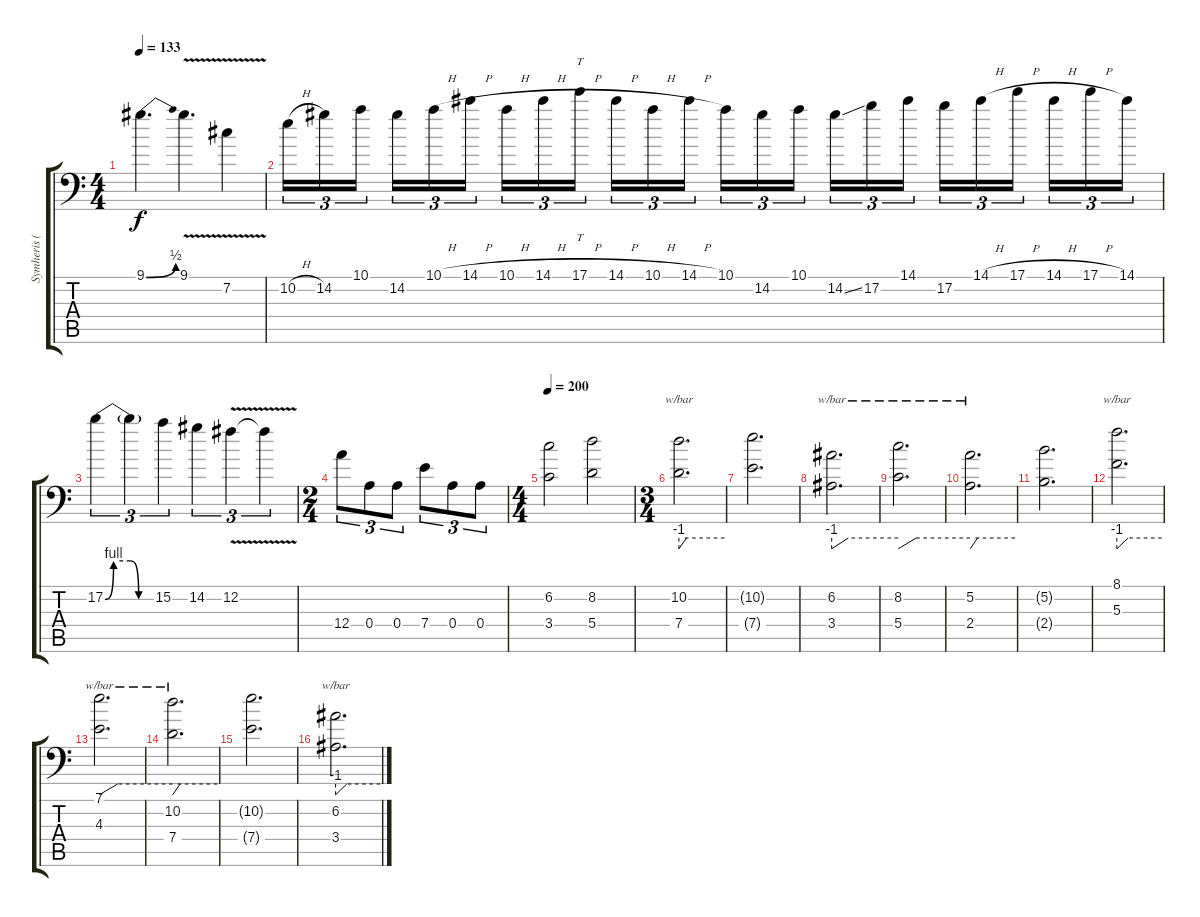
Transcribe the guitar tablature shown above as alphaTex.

\track ("Symheris (Lead)" "Symheris (") {instrument distortionguitar}
\staff {score tabs}
\tuning (B3 Gb3 D3 A2 E2 A1) {hide}
\ts (4 4)
\tempo 133
\clef f4
\ks c
9.1{be (bend 0 0 60 2)}.4{d dy f} 9.1{v}.4{d} 7.2{v}.4 |
10.2{h}.16{tu (3 2)} 14.2.16{tu (3 2)} 10.1.16{tu (3 2)} 14.2.16{tu (3 2)} 10.1{h}.16{tu (3 2)} 14.1{h}.16{tu (3 2)} 10.1{h}.16{tu (3 2)} 14.1{h}.16{tu (3 2)} 17.1{h}.16{tt tu (3 2)} 14.1{h}.16{tu (3 2)} 10.1{h}.16{tu (3 2)} 14.1{h}.16{tu (3 2)} 10.1.16{tu (3 2)} 14.2.16{tu (3 2)} 10.1.16{tu (3 2)} 14.2{ss}.16{tu (3 2)} 17.2.16{tu (3 2)} 14.1.16{tu (3 2)} 17.2.16{tu (3 2)} 14.1{h}.16{tu (3 2)} 17.1{h}.16{tu (3 2)} 14.1{h}.16{tu (3 2)} 17.1{h}.16{tu (3 2)} 14.1.16{tu (3 2)} |
17.2{be (custom 0 0 10 4 30 4 40 0 60 0)}.4{tu (3 2)} 17.2{t}.4{tu (3 2)} 15.2.4{tu (3 2)} 14.2.4{tu (3 2)} 12.2{v}.4{tu (3 2)} 12.2{t}.4{tu (3 2)} |
\ts (2 4)
12.4.8{tu (3 2)} 0.4.8{tu (3 2)} 0.4.8{tu (3 2)} 7.4.8{tu (3 2)} 0.4.8{tu (3 2)} 0.4.8{tu (3 2)} |
\ts (4 4)
\tempo 200
(6.2 3.4).2 (8.2 5.4).2 |
\ts (3 4)
(10.2 7.4).2{d tbe (custom default 0 -4 10 0 60 0)} |
(10.2{t} 7.4{t}).2{d} |
(6.2 3.4).2{d tbe (custom default 0 -4 15 0 60 0)} |
(8.2 5.4).2{d tbe (custom default 0 -4 15 0 60 0)} |
(5.2 2.4).2{d tbe (custom default 0 -4 10 0 60 0)} |
(5.2{t} 2.4{t}).2{d} |
(8.1 5.3).2{d tbe (custom default 0 -4 15 0 60 0)} |
(7.1 4.3).2{d tbe (custom default 0 -4 15 0 60 0)} |
(10.2 7.4).2{d tbe (custom default 0 -4 10 0 60 0)} |
(10.2{t} 7.4{t}).2{d} |
(6.2 3.4).2{d tbe (custom default 0 -4 15 0 60 0)}
